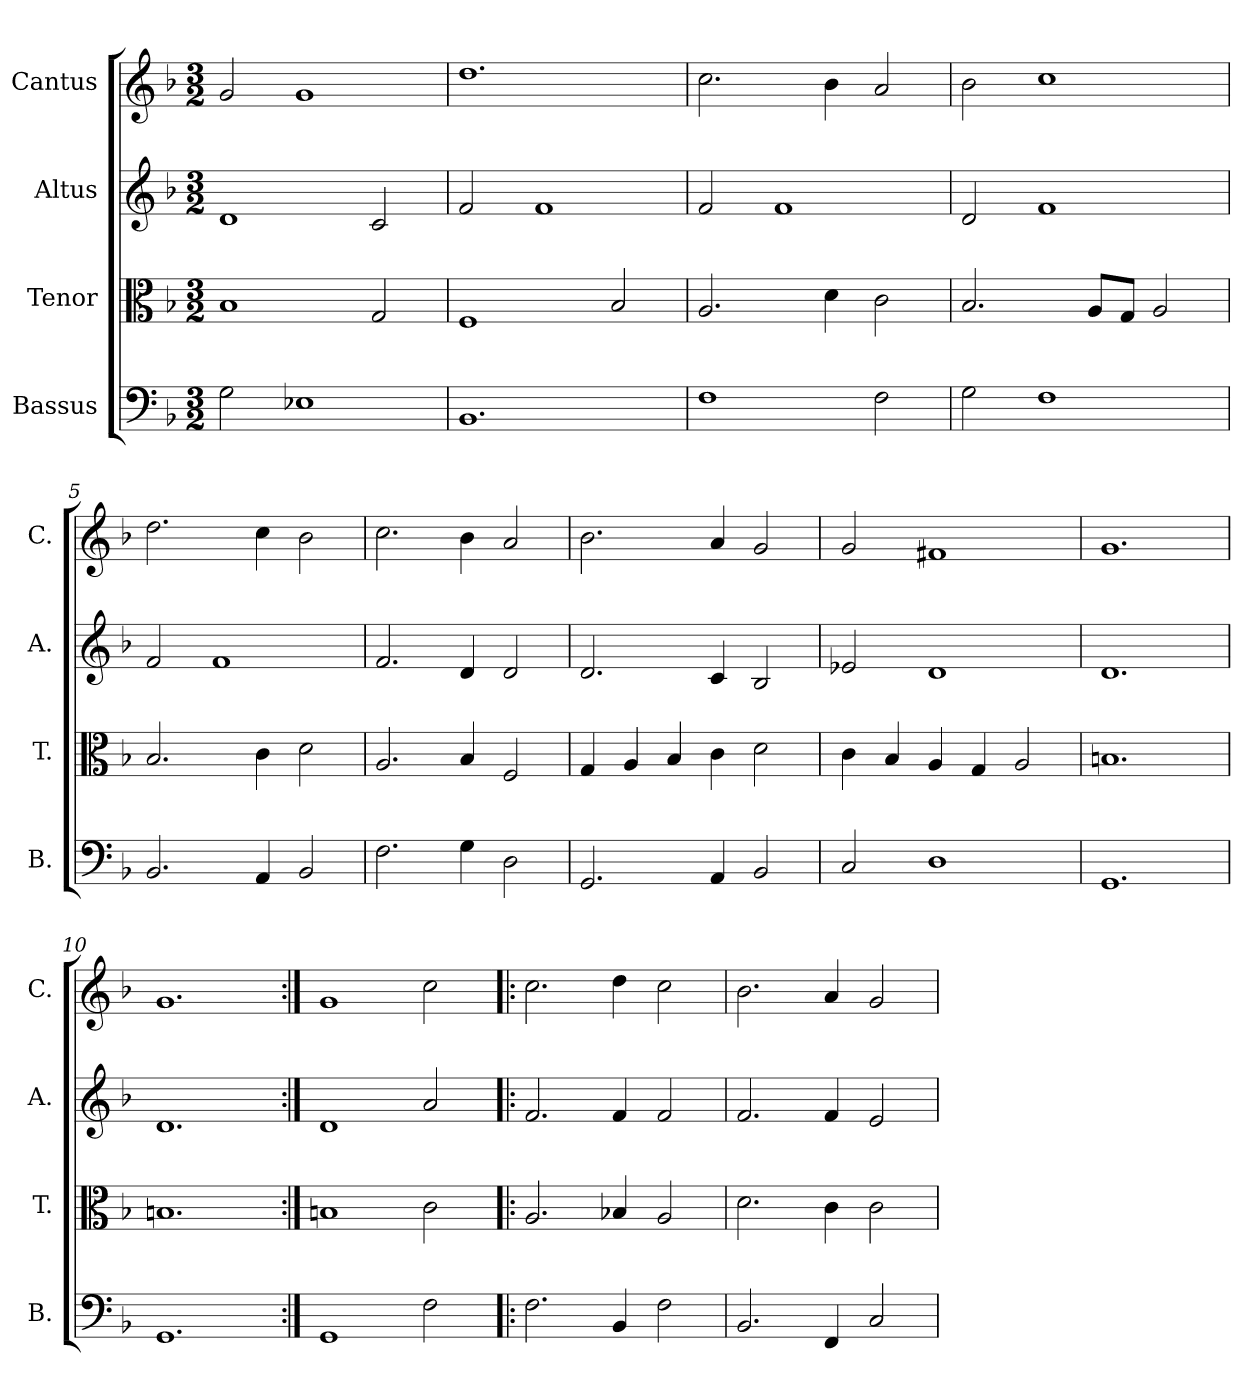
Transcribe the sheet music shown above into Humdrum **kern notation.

**kern	**kern	**kern	**kern
*part4	*part3	*part2	*part1
*staff4	*staff3	*staff2	*staff1
*I"Bassus	*I"Tenor	*I"Altus	*I"Cantus
*I'B.	*I'T.	*I'A.	*I'C.
*clefF4	*clefC3	*clefG2	*clefG2
*k[b-]	*k[b-]	*k[b-]	*k[b-]
*F:	*F:	*F:	*F:
*M3/2	*M3/2	*M3/2	*M3/2
=1	=1	=1	=1
2G\	1B-	1d	2g/
1E-X	.	.	1g
.	2G/	2c/	.
=2	=2	=2	=2
1.BB-	1F	2f/	1.dd
.	.	1f	.
.	2B-/	.	.
=3	=3	=3	=3
1F	2.A/	2f/	2.cc\
.	.	1f	.
.	4d\	.	4b-\
2F\	2c\	.	2a/
=4	=4	=4	=4
2G\	2.B-/	2d/	2b-\
1F	.	1f	1cc
.	8A/L	.	.
.	8G/J	.	.
.	2A/	.	.
=5	=5	=5	=5
2.BB-/	2.B-/	2f/	2.dd\
.	.	1f	.
4AA/	4c\	.	4cc\
2BB-/	2d\	.	2b-\
=6	=6	=6	=6
2.F\	2.A/	2.f/	2.cc\
4G\	4B-/	4d/	4b-\
2D\	2F/	2d/	2a/
=7	=7	=7	=7
2.GG/	4G/	2.d/	2.b-\
.	4A/	.	.
.	4B-/	.	.
4AA/	4c\	4c/	4a/
2BB-/	2d\	2B-/	2g/
=8	=8	=8	=8
2C/	4c\	2e-X/	2g/
.	4B-/	.	.
1D	4A/	1d	1f#X
.	4G/	.	.
.	2A/	.	.
=9	=9	=9	=9
1.GG	1.Bn	1.d	1.g
=10	=10	=10	=10
1.GG	1.Bn	1.d	1.g
=11:|!	=11:|!	=11:|!	=11:|!
1GG	1Bn	1d	1g
2F\	2c\	2a/	2cc\
=12!|:	=12!|:	=12!|:	=12!|:
2.F\	2.A/	2.f/	2.cc\
4BB-/	4B-X/	4f/	4dd\
2F\	2A/	2f/	2cc\
=13	=13	=13	=13
2.BB-/	2.d\	2.f/	2.b-\
4FF/	4c\	4f/	4a/
2C/	2c\	2e/	2g/
=	=	=	=
*-	*-	*-	*-
